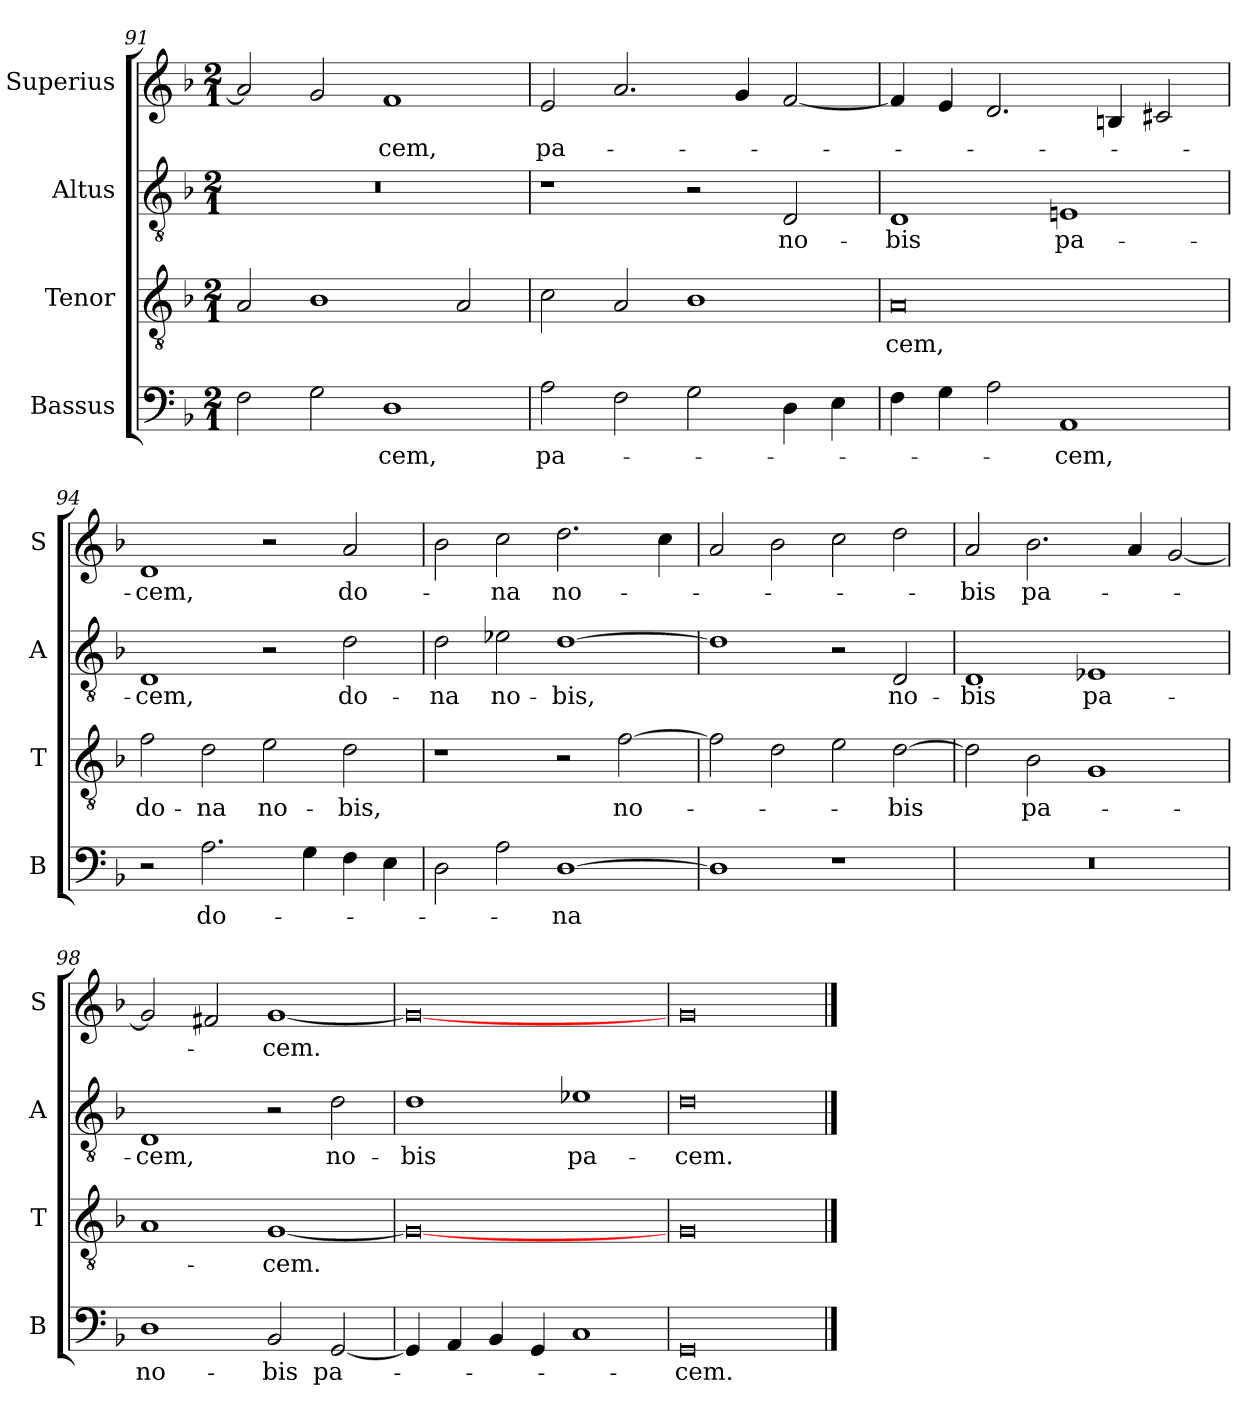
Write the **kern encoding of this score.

**kern	**text	**kern	**text	**kern	**text	**kern	**text
*part4	*part4	*part3	*part3	*part2	*part2	*part1	*part1
*staff4	*staff4	*staff3	*staff3	*staff2	*staff2	*staff1	*staff1
*I"Bassus	*	*I"Tenor	*	*I"Altus	*	*I"Superius	*
*I'B	*	*I'T	*	*I'A	*	*I'S	*
*clefF4	*	*clefGv2	*	*clefGv2	*	*clefG2	*
*k[b-]	*	*k[b-]	*	*k[b-]	*	*k[b-]	*
*M2/1	*	*M2/1	*	*M2/1	*	*M2/1	*
=91	=91	=91	=91	=91	=91	=91	=91
2F\	.	2A/	.	0r	.	2a/]	.
2G\	.	1B-	.	.	.	2g/	.
1D	-cem,	.	.	.	.	1f	-cem,
.	.	2A/	.	.	.	.	.
=92	=92	=92	=92	=92	=92	=92	=92
2A\	pa-	2c\	.	1r	.	2e/	pa-
2F\	.	2A/	.	.	.	2.a/	.
2G\	.	1B-	.	2r	.	.	.
.	.	.	.	.	.	4g/	.
4D\	.	.	.	2D/	no-	[2f/	.
4E\	.	.	.	.	.	.	.
=93	=93	=93	=93	=93	=93	=93	=93
4F\	.	0A	-cem,	1D	-bis	4f/]	.
4G\	.	.	.	.	.	4e/	.
2A\	.	.	.	.	.	2.d/	.
1AA	-cem,	.	.	1En	pa-	.	.
.	.	.	.	.	.	4Bn/	.
.	.	.	.	.	.	2c#X/	.
=94	=94	=94	=94	=94	=94	=94	=94
2r	.	2f\	do-	1D	-cem,	1d	-cem,
2.A\	do-	2d\	-na	.	.	.	.
.	.	2e\	no-	2r	.	2r	.
4G\	.	.	.	.	.	.	.
4F\	.	2d\	-bis,	2d\	do-	2a/	do-
4E\	.	.	.	.	.	.	.
=95	=95	=95	=95	=95	=95	=95	=95
2D\	.	1r	.	2d\	-na	2b-\	.
2A\	.	.	.	2e-X\	no-	2cc\	-na
[1D	-na	2r	.	[1d	-bis,	2.dd\	no-
.	.	[2f\	no-	.	.	.	.
.	.	.	.	.	.	4cc\	.
=96	=96	=96	=96	=96	=96	=96	=96
1D]	.	2f\]	.	1d]	.	2a/	.
.	.	2d\	.	.	.	2b-\	.
1r	.	2e\	.	2r	.	2cc\	.
.	.	[2d\	-bis	2D/	no-	2dd\	.
=97	=97	=97	=97	=97	=97	=97	=97
0r	.	2d\]	.	1D	-bis	2a/	-bis
.	.	2B-\	pa-	.	.	2.b-\	pa-
.	.	1G	.	1E-X	pa-	.	.
.	.	.	.	.	.	4a/	.
.	.	.	.	.	.	[2g/	.
=98	=98	=98	=98	=98	=98	=98	=98
1D	no-	1A	.	1D	-cem,	2g/]	.
.	.	.	.	.	.	2f#X/	.
2BB-/	-bis	[1G	-cem.	2r	.	[1g	-cem.
[2GG/	pa-	.	.	2d\	no-	.	.
=99	=99	=99	=99	=99	=99	=99	=99
4GG/]	.	0G_	.	1d	-bis	0g_	.
4AA/	.	.	.	.	.	.	.
4BB-/	.	.	.	.	.	.	.
4GG/	.	.	.	.	.	.	.
1C	.	.	.	1e-X	pa-	.	.
=100	=100	=100	=100	=100	=100	=100	=100
0GG	-cem.	0G	.	0d	-cem.	0g	.
==	==	==	==	==	==	==	==
*-	*-	*-	*-	*-	*-	*-	*-
